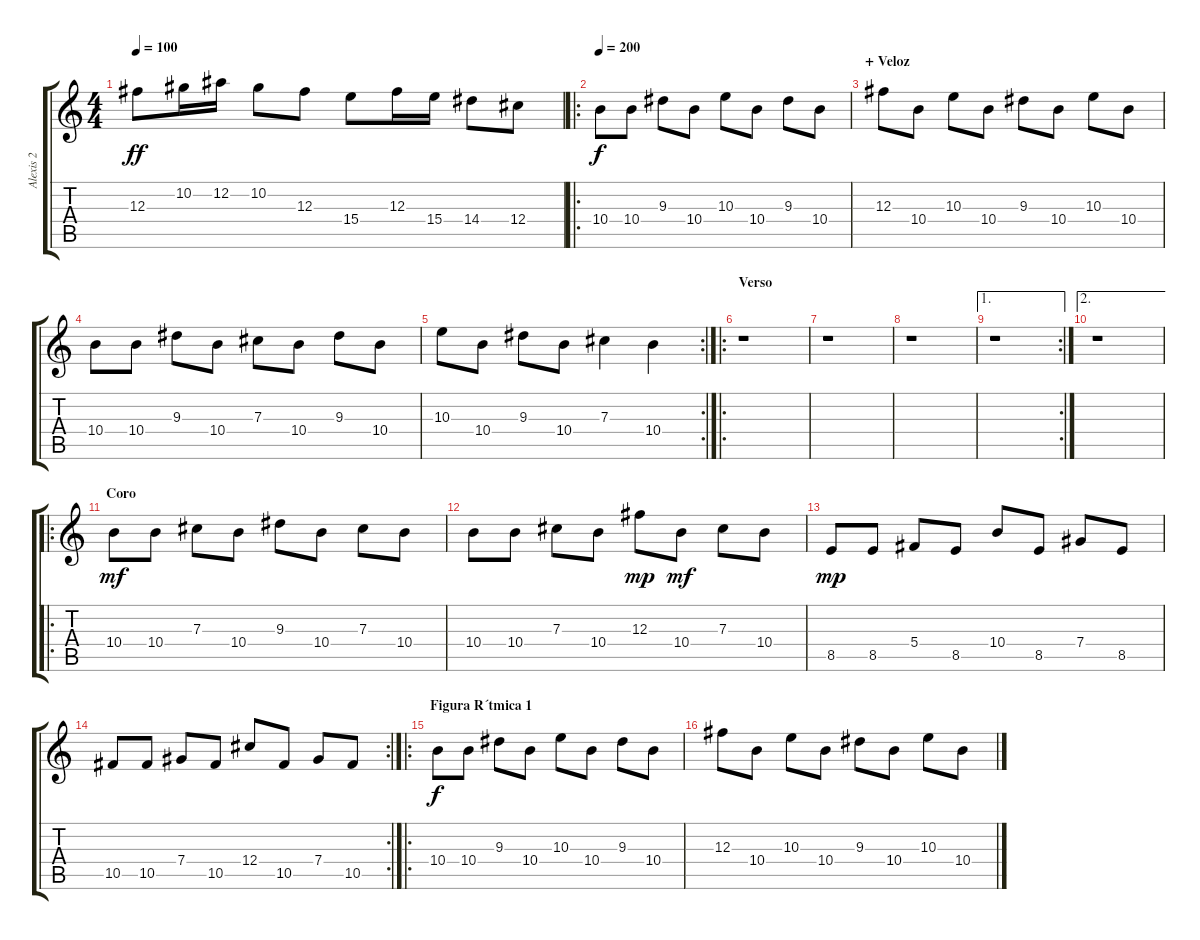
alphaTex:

\track ("Alexis 2" "Alexis 2") {instrument overdrivenguitar}
\staff {score tabs}
\tuning (Eb4 Bb3 Gb3 Db3 Ab2 Eb2) {hide}
\ts (4 4)
\tempo 100
\clef g2
\ks c
12.3.8{dy ff} 10.2.16 12.2.16 10.2.8 12.3.8 15.4.8 12.3.16 15.4.16 14.4.8 12.4.8 |
\ro
\tempo 200
10.4.8{dy f} 10.4.8 9.3.8 10.4.8 10.3.8 10.4.8 9.3.8 10.4.8 |
\section ("" "+ Veloz")
12.3.8 10.4.8 10.3.8 10.4.8 9.3.8 10.4.8 10.3.8 10.4.8 |
10.4.8 10.4.8 9.3.8 10.4.8 7.3.8 10.4.8 9.3.8 10.4.8 |
\rc 2
10.3.8 10.4.8 9.3.8 10.4.8 7.3.4 10.4.4 |
\ro
\section ("" "Verso")
r.1 |
r.1 |
r.1 |
\ae 1
\rc 2
r.1 |
\ae 2
r.1 |
\ro
\section ("" "Coro")
10.4.8{dy mf} 10.4.8 7.3.8 10.4.8 9.3.8 10.4.8 7.3.8 10.4.8 |
10.4.8 10.4.8 7.3.8 10.4.8 12.3.8{dy mp} 10.4.8{dy mf} 7.3.8 10.4.8 |
8.5.8{dy mp} 8.5.8 5.4.8 8.5.8 10.4.8 8.5.8 7.4.8 8.5.8 |
\rc 2
10.5.8 10.5.8 7.4.8 10.5.8 12.4.8 10.5.8 7.4.8 10.5.8 |
\ro
\section ("" "Figura R´tmica 1")
10.4.8{dy f} 10.4.8 9.3.8 10.4.8 10.3.8 10.4.8 9.3.8 10.4.8 |
12.3.8 10.4.8 10.3.8 10.4.8 9.3.8 10.4.8 10.3.8 10.4.8
